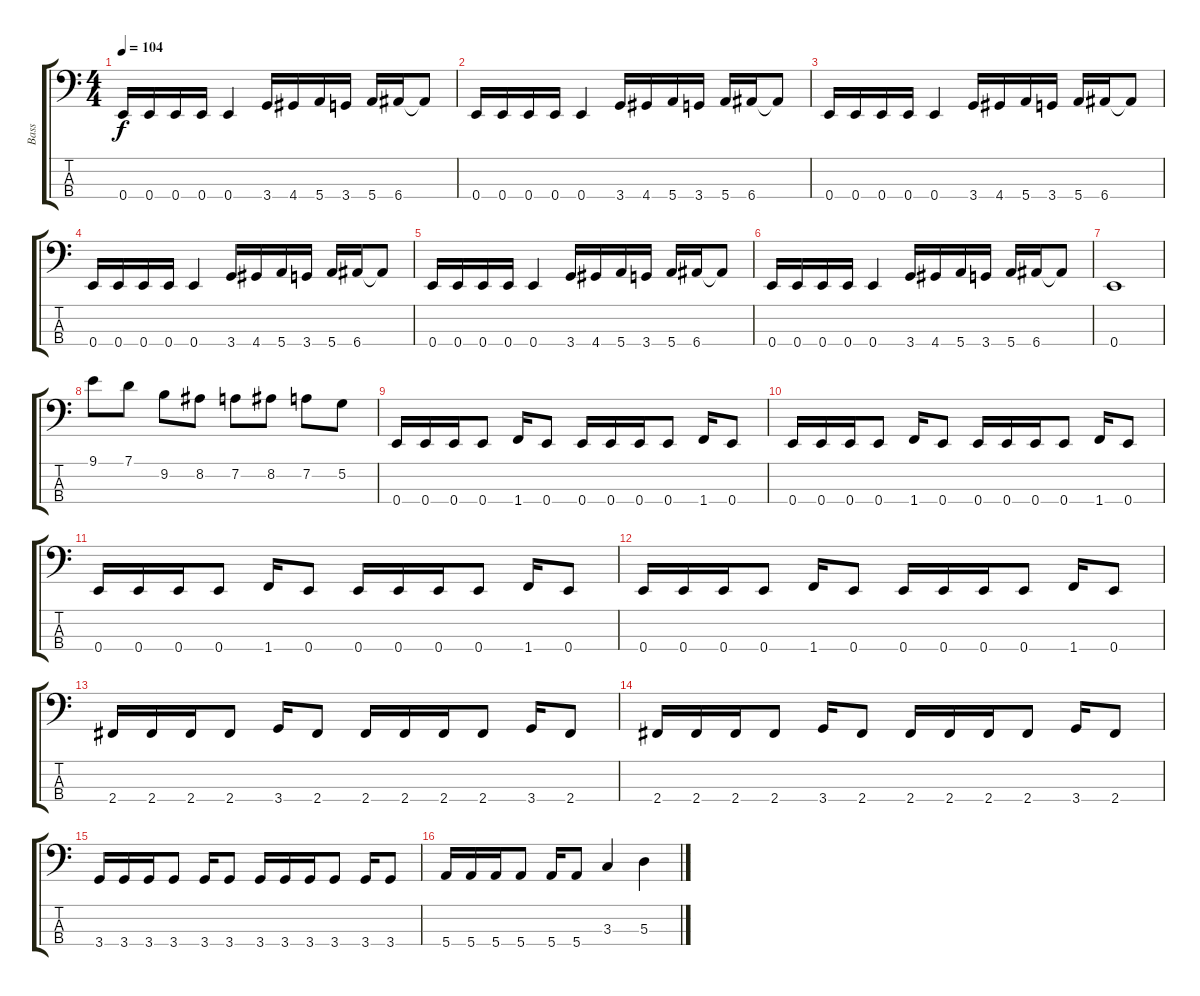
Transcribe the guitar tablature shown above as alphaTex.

\track ("Bass" "Bass") {instrument electricbassfinger}
\staff {score tabs}
\tuning (G2 D2 A1 E1) {hide}
\ts (4 4)
\tempo 104
\clef f4
\ks c
0.4.16{dy f} 0.4.16 0.4.16 0.4.16 0.4.4 3.4.16 4.4.16 5.4.16 3.4.16 5.4.16 6.4.16 6.4{t}.8 |
0.4.16 0.4.16 0.4.16 0.4.16 0.4.4 3.4.16 4.4.16 5.4.16 3.4.16 5.4.16 6.4.16 6.4{t}.8 |
0.4.16 0.4.16 0.4.16 0.4.16 0.4.4 3.4.16 4.4.16 5.4.16 3.4.16 5.4.16 6.4.16 6.4{t}.8 |
0.4.16 0.4.16 0.4.16 0.4.16 0.4.4 3.4.16 4.4.16 5.4.16 3.4.16 5.4.16 6.4.16 6.4{t}.8 |
0.4.16 0.4.16 0.4.16 0.4.16 0.4.4 3.4.16 4.4.16 5.4.16 3.4.16 5.4.16 6.4.16 6.4{t}.8 |
0.4.16 0.4.16 0.4.16 0.4.16 0.4.4 3.4.16 4.4.16 5.4.16 3.4.16 5.4.16 6.4.16 6.4{t}.8 |
0.4.1 |
9.1.8 7.1.8 9.2.8 8.2.8 7.2.8 8.2.8 7.2.8 5.2.8 |
0.4.16 0.4.16 0.4.16 0.4.8 1.4.16 0.4.8 0.4.16 0.4.16 0.4.16 0.4.8 1.4.16 0.4.8 |
0.4.16 0.4.16 0.4.16 0.4.8 1.4.16 0.4.8 0.4.16 0.4.16 0.4.16 0.4.8 1.4.16 0.4.8 |
0.4.16 0.4.16 0.4.16 0.4.8 1.4.16 0.4.8 0.4.16 0.4.16 0.4.16 0.4.8 1.4.16 0.4.8 |
0.4.16 0.4.16 0.4.16 0.4.8 1.4.16 0.4.8 0.4.16 0.4.16 0.4.16 0.4.8 1.4.16 0.4.8 |
2.4.16 2.4.16 2.4.16 2.4.8 3.4.16 2.4.8 2.4.16 2.4.16 2.4.16 2.4.8 3.4.16 2.4.8 |
2.4.16 2.4.16 2.4.16 2.4.8 3.4.16 2.4.8 2.4.16 2.4.16 2.4.16 2.4.8 3.4.16 2.4.8 |
3.4.16 3.4.16 3.4.16 3.4.8 3.4.16 3.4.8 3.4.16 3.4.16 3.4.16 3.4.8 3.4.16 3.4.8 |
5.4.16 5.4.16 5.4.16 5.4.8 5.4.16 5.4.8 3.3.4 5.3.4
